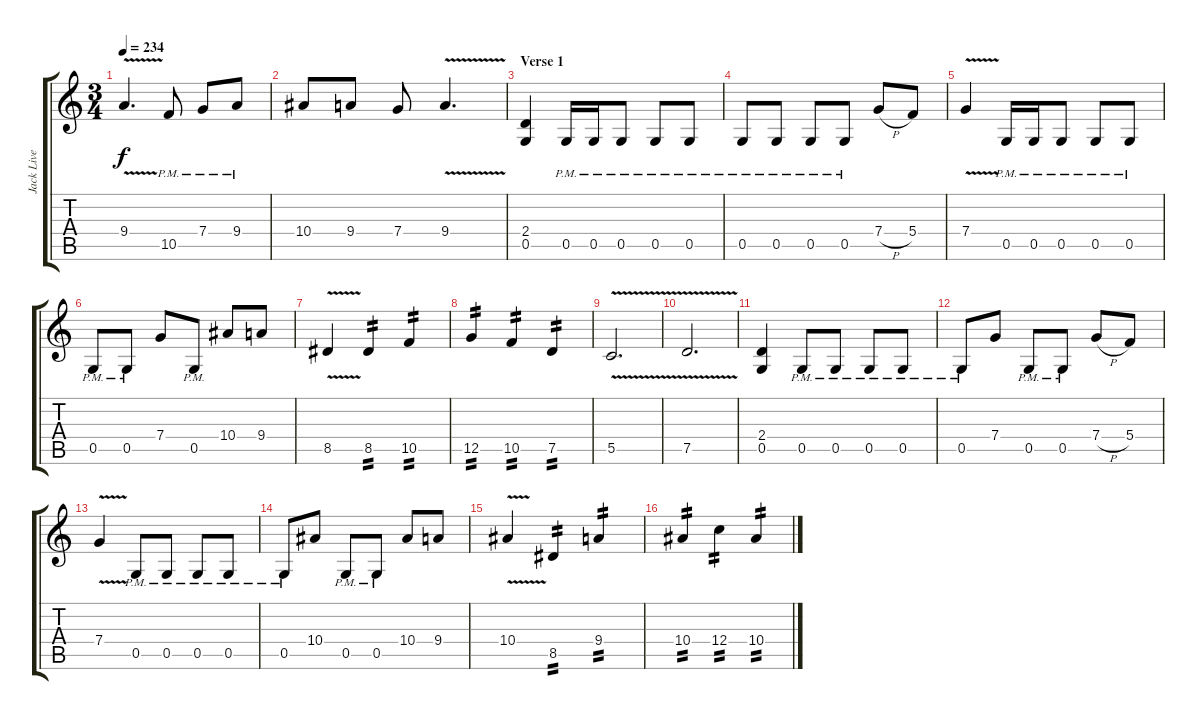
\track ("Jack Live" "Jack Live") {instrument distortionguitar}
\staff {score tabs}
\tuning (D4 A3 F3 C3 G2 D2) {hide}
\ts (3 4)
\tempo 234
\clef g2
\ks c
9.4{v}.4{d dy f} 10.5{pm}.8 7.4{pm}.8 9.4{pm}.8 |
10.4.8 9.4.8 7.4.8 9.4{v}.4{d} |
\section ("" "Verse 1")
(2.4 0.5).4 0.5{pm}.16 0.5{pm}.16 0.5{pm}.8 0.5{pm}.8 0.5{pm}.8 |
0.5{pm}.8 0.5{pm}.8 0.5{pm}.8 0.5{pm}.8 7.4{h}.8 5.4.8 |
7.4{v}.4 0.5{pm}.16 0.5{pm}.16 0.5{pm}.8 0.5{pm}.8 0.5{pm}.8 |
0.5{pm}.8 0.5{pm}.8 7.4.8 0.5{pm}.8 10.4.8 9.4.8 |
8.5{v}.4 8.5.4{tp 2} 10.5.4{tp 2} |
12.5.4{tp 2} 10.5.4{tp 2} 7.5.4{tp 2} |
5.5{v}.2{d} |
7.5{v}.2{d} |
(2.4 0.5).4 0.5{pm}.8 0.5{pm}.8 0.5{pm}.8 0.5{pm}.8 |
0.5{pm}.8 7.4.8 0.5{pm}.8 0.5{pm}.8 7.4{h}.8 5.4.8 |
7.4{v}.4 0.5{pm}.8 0.5{pm}.8 0.5{pm}.8 0.5{pm}.8 |
0.5{pm}.8 10.4.8 0.5{pm}.8 0.5{pm}.8 10.4.8 9.4.8 |
10.4{v}.4 8.5.4{tp 2} 9.4.4{tp 2} |
10.4.4{tp 2} 12.4.4{tp 2} 10.4.4{tp 2}
